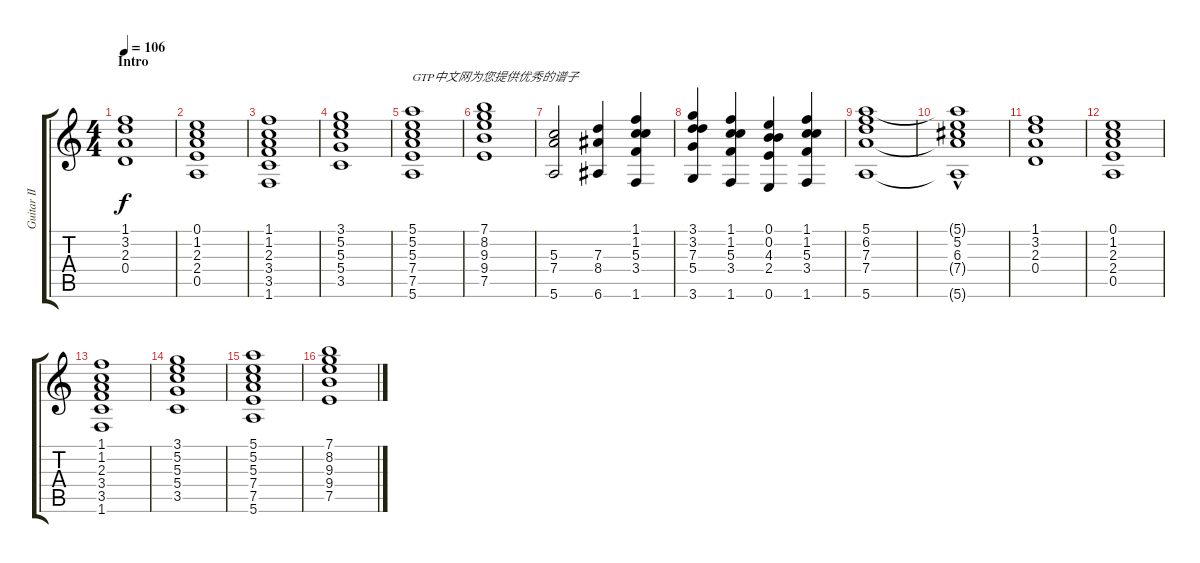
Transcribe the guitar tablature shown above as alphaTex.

\track ("Guitar II" "Guitar II") {instrument distortionguitar}
\staff {score tabs}
\tuning (E4 B3 G3 D3 A2 E2) {hide}
\ts (4 4)
\section ("" "Intro")
\tempo 106
\clef g2
\ks c
(1.1 3.2 2.3 0.4).1{dy f instrument churchorgan} |
(0.1 1.2 2.3 2.4 0.5).1 |
(1.1 1.2 2.3 3.4 3.5 1.6).1 |
(3.1 5.2 5.3 5.4 3.5).1 |
(5.1 5.2 5.3 7.4 7.5 5.6).1{txt "GTP中文网为您提供优秀的谱子"} |
(7.1 8.2 9.3 9.4 7.5).1 |
(5.3 7.4 5.6).2 (7.3 8.4 6.6).4 (1.1 1.2 5.3 3.4 1.6).4 |
(3.1 3.2 7.3 5.4 3.6).4 (1.1 1.2 5.3 3.4 1.6).4 (0.1 0.2 4.3 2.4 0.6).4 (1.1 1.2 5.3 3.4 1.6).4 |
(5.1 6.2 7.3 7.4 5.6).1 |
(5.1{t} 5.2 6.3 7.4{hac t} 5.6{hac t}).1 |
(1.1 3.2 2.3 0.4).1{instrument churchorgan} |
(0.1 1.2 2.3 2.4 0.5).1 |
(1.1 1.2 2.3 3.4 3.5 1.6).1 |
(3.1 5.2 5.3 5.4 3.5).1 |
(5.1 5.2 5.3 7.4 7.5 5.6).1 |
(7.1 8.2 9.3 9.4 7.5).1
